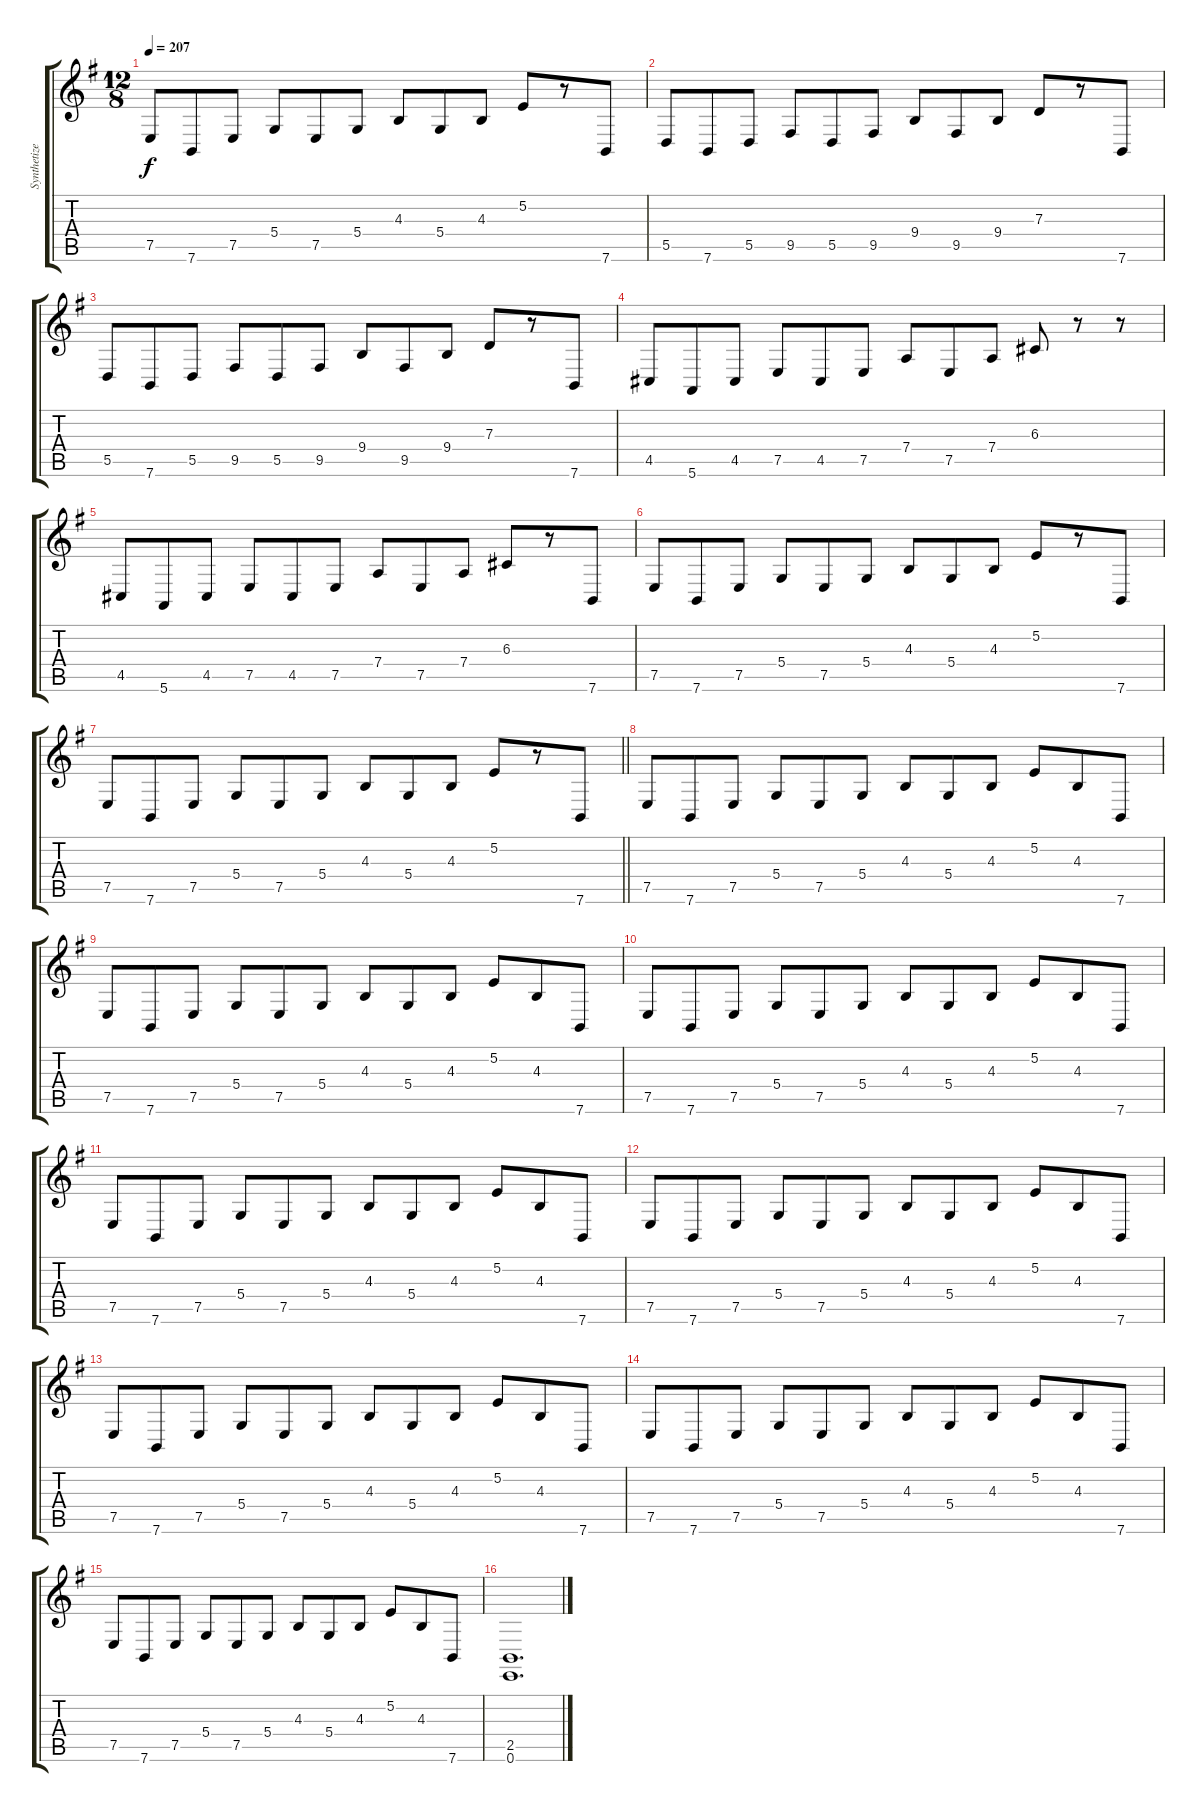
\track ("Synthetizer 1" "Synthetize") {instrument lead2sawtooth}
\staff {score tabs}
\tuning (E4 B3 G3 D3 A2 E2) {hide}
\ts (12 8)
\tempo 207
\clef g2
\ks g
7.5.8{dy f} 7.6.8 7.5.8 5.4.8 7.5.8 5.4.8 4.3.8 5.4.8 4.3.8 5.2.8 r.8 7.6.8 |
5.5.8 7.6.8 5.5.8 9.5.8 5.5.8 9.5.8 9.4.8 9.5.8 9.4.8 7.3.8 r.8 7.6.8 |
5.5.8 7.6.8 5.5.8 9.5.8 5.5.8 9.5.8 9.4.8 9.5.8 9.4.8 7.3.8 r.8 7.6.8 |
4.5.8 5.6.8 4.5.8 7.5.8 4.5.8 7.5.8 7.4.8 7.5.8 7.4.8 6.3.8 r.8 r.8 |
4.5.8 5.6.8 4.5.8 7.5.8 4.5.8 7.5.8 7.4.8 7.5.8 7.4.8 6.3.8 r.8 7.6.8 |
7.5.8 7.6.8 7.5.8 5.4.8 7.5.8 5.4.8 4.3.8 5.4.8 4.3.8 5.2.8 r.8 7.6.8 |
\barLineRight lightlight
7.5.8 7.6.8 7.5.8 5.4.8 7.5.8 5.4.8 4.3.8 5.4.8 4.3.8 5.2.8 r.8 7.6.8 |
\section ("" "")
7.5.8 7.6.8 7.5.8 5.4.8 7.5.8 5.4.8 4.3.8 5.4.8 4.3.8 5.2.8 4.3.8 7.6.8 |
7.5.8 7.6.8 7.5.8 5.4.8 7.5.8 5.4.8 4.3.8 5.4.8 4.3.8 5.2.8 4.3.8 7.6.8 |
7.5.8 7.6.8 7.5.8 5.4.8 7.5.8 5.4.8 4.3.8 5.4.8 4.3.8 5.2.8 4.3.8 7.6.8 |
7.5.8 7.6.8 7.5.8 5.4.8 7.5.8 5.4.8 4.3.8 5.4.8 4.3.8 5.2.8 4.3.8 7.6.8 |
7.5.8 7.6.8 7.5.8 5.4.8 7.5.8 5.4.8 4.3.8 5.4.8 4.3.8 5.2.8 4.3.8 7.6.8 |
7.5.8 7.6.8 7.5.8 5.4.8 7.5.8 5.4.8 4.3.8 5.4.8 4.3.8 5.2.8 4.3.8 7.6.8 |
7.5.8 7.6.8 7.5.8 5.4.8 7.5.8 5.4.8 4.3.8 5.4.8 4.3.8 5.2.8 4.3.8 7.6.8 |
7.5.8 7.6.8 7.5.8 5.4.8 7.5.8 5.4.8 4.3.8 5.4.8 4.3.8 5.2.8 4.3.8 7.6.8 |
(2.5 0.6).1{d}
